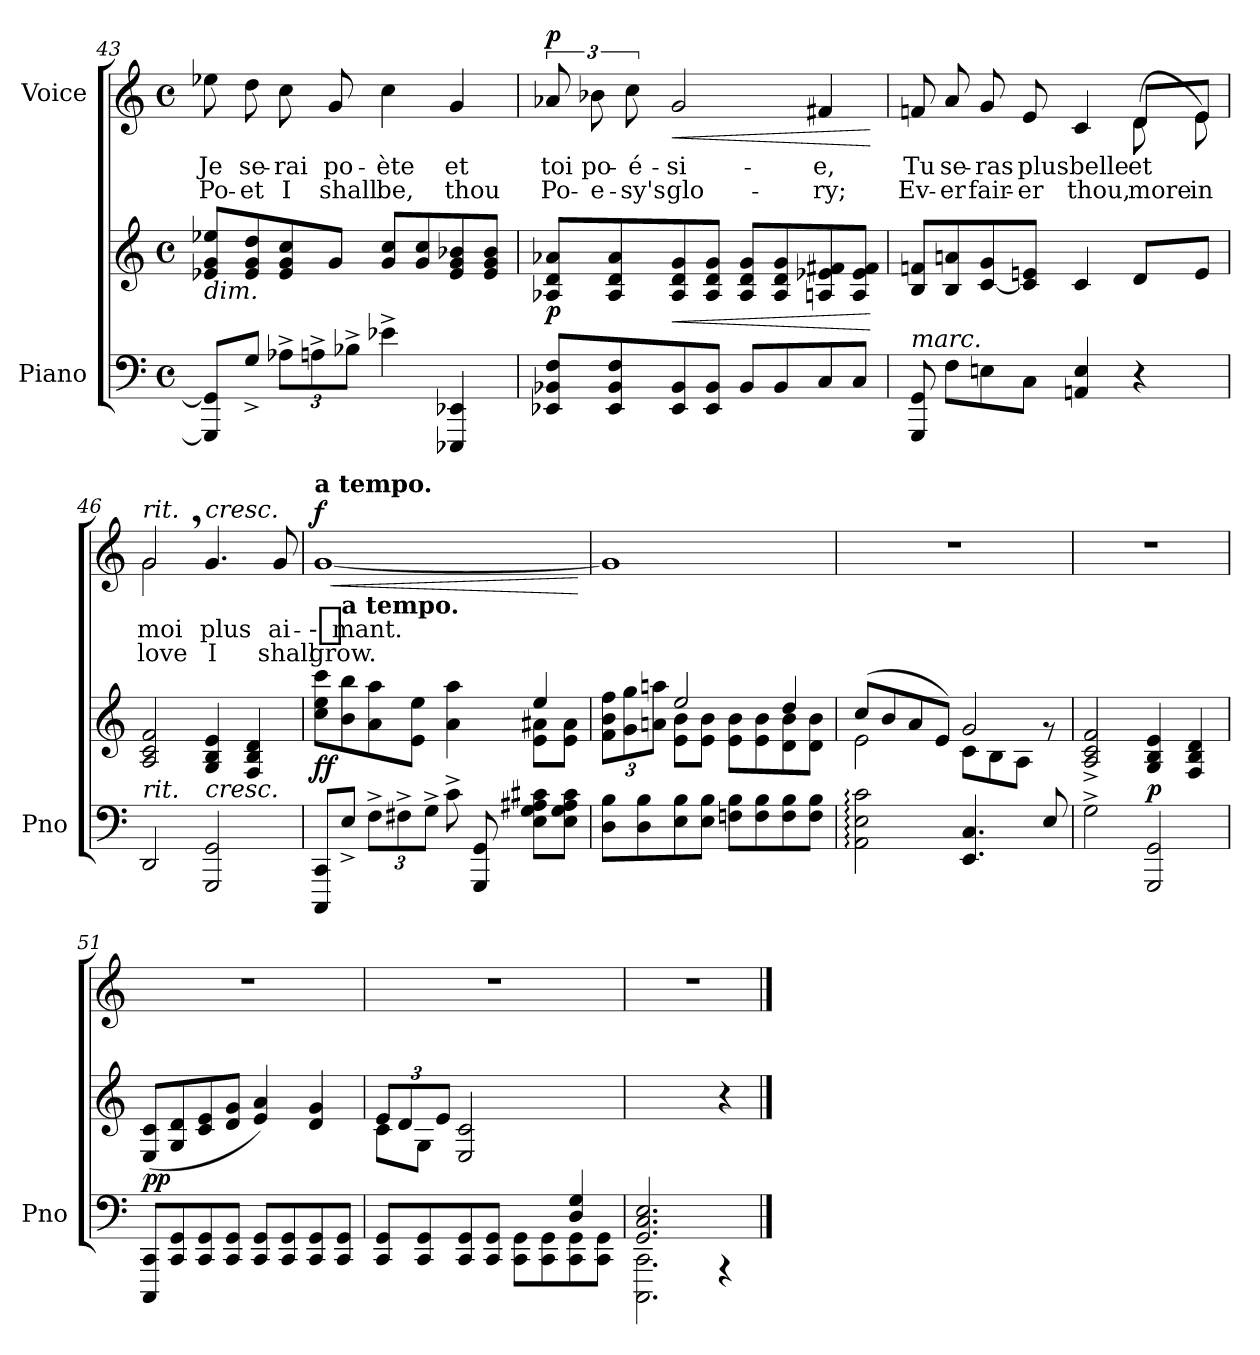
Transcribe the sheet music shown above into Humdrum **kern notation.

**kern	**kern	**dynam	**kern	**text	**text	**dynam
*part2	*part2	*part2	*part1	*part1	*part1	*part1
*staff3	*staff2	*staff2/3	*staff1	*staff1	*staff1	*staff1
*I"Piano	*	*	*I"Voice	*	*	*
*I'Pno	*	*	*	*	*	*
*clefF4	*clefG2	*	*clefG2	*	*	*
*k[]	*k[]	*	*k[]	*	*	*
*M4/4	*M4/4	*	*M4/4	*	*	*
*met(c)	*met(c)	*	*met(c)	*	*	*
=43	=43	=43	=43	=43	=43	=43
!	!LO:TX:b:i:t=dim.	!	!	!	!	!
!	!	!	!	!LO:LY:b	!LO:LY:b	!
8GGG/] 8GG/]L	8e-X/ 8g/ 8ee-X/L	.	8ee-X\	Je	Po-	.
!	!	!	!	!LO:LY:b	!LO:LY:b	!
8G^/J	8e-/ 8g/ 8dd/	.	8dd\	se-	-et	.
*Xbrackettup	*	*	*	*	*	*
!	!	!	!	!LO:LY:b	!LO:LY:b	!
12A-X^\L	8e-/ 8g/ 8cc/	.	8cc\	-rai	I	.
12An^\	.	.	.	.	.	.
!	!	!	!	!LO:LY:b	!LO:LY:b	!
.	8g/J	.	8g/	po-	shall	.
12B-X^\J	.	.	.	.	.	.
!	!	!	!	!LO:LY:b	!LO:LY:b	!
4e-X^\	8g/ 8cc/L	.	4cc\	-ète	be,	.
.	8g/ 8cc/	.	.	.	.	.
!	!	!	!	!LO:LY:b	!LO:LY:b	!
4EEE-X/ 4EE-X/	8e-/ 8g/ 8b-X/	.	4g/	et	thou	.
.	8e-/ 8g/ 8b-/J	.	.	.	.	.
!!LO:LB:g=z
=44	=44	=44	=44	=44	=44	=44
!	!	!LO:DY:b	!	!LO:LY:b	!LO:LY:b	!LO:DY:a
8EE-X/ 8BB-X/ 8F/L	8A-X/ 8d/ 8a-X/L	p	12a-X/	toi	Po-	p
!	!	!	!	!LO:LY:b	!LO:LY:b	!
.	.	.	12b-X\	po-	-e-	.
8EE-/ 8BB-/ 8F/	8A-/ 8d/ 8a-/	.	.	.	.	.
!	!	!	!	!LO:LY:b	!LO:LY:b	!
.	.	.	12cc\	-é-	-sy's	.
!	!	!LO:HP:b	!	!LO:LY:b	!LO:LY:b	!LO:HP:b
8EE-/ 8BB-/	8A-/ 8d/ 8g/	<	2g/	-si-	glo-	<
8EE-/ 8BB-/J	8A-/ 8d/ 8g/J	.	.	.	.	.
8BB-/L	8A-/ 8d/ 8g/L	.	.	.	.	.
8BB-/	8A-/ 8d/ 8g/	.	.	.	.	.
!	!	!	!	!LO:LY:b	!LO:LY:b	!
8C/	8An/ 8e-X/ 8f#X/	.	4f#X/	-e,	-ry;	.
8C/J	8A/ 8e-/ 8f#/J	.	.	.	.	.
.	.	[	.	.	.	[
=45	=45	=45	=45	=45	=45	=45
!	!	!	!LO:TX:a:i:t=marc.	!	!	!
!LO:TX:a:i:t=marc.	!	!	!	!	!	!
!	!	!	!	!LO:LY:b	!LO:LY:b	!
*	*	*	*^	*	*	*
8GGG/ 8GG/	8B/ 8fn/L	.	8fn/	2.ryy	Tu	Ev-	.
!	!	!	!	!	!LO:LY:b	!LO:LY:b	!
8F\L	8B/ 8an/	.	8a/	.	se-	-er	.
!	!	!	!	!	!LO:LY:b	!LO:LY:b	!
8En\	[8c/ 8g/	.	8g/	.	-ras	fair-	.
!	!	!	!	!	!LO:LY:b	!LO:LY:b	!
8C\J	8c/] 8en/J	.	8e/	.	plus	-er	.
!	!	!	!	!	!LO:LY:b	!LO:LY:b	!
4AAn/ 4E/	4c/	.	4c/	.	belle	thou,	.
*	*	*	*MM72	*	*	*	*
!	!	!	!	!	!LO:LY:b	!LO:LY:b	!
4r	8d/L	.	(>8d\	8d/L	-et	more	.
!	!	!	!	!	!	!LO:LY:b	!
.	8e/J	.	8e\)	8e/J	.	in	.
*	*	*	*v	*v	*	*	*
=46	=46	=46	=46	=46	=46	=46
*	*	*	*MM68	*	*	*
*	*	*	*^	*	*	*
!	!	!	!LO:TX:a:i:t=rit.	!	!	!	!
!LO:TX:a:i:t=rit.	!	!	!	!	!	!	!
!	!	!	!	!	!LO:LY:b	!LO:LY:b	!
*	*	*	*	*^	*	*	*
2DD/	2A/ 2c/ 2f/	.	2g,/	2g\	2.ryy	moi	love	.
*	*	*	*MM66	*	*	*	*	*
!	!	!	!LO:TX:a:i:t=cresc.	!	!	!	!	!
!	!LO:TX:b:i:t=cresc.	!	!	!	!	!	!	!
!	!	!	!	!	!	!LO:LY:b	!LO:LY:b	!
2GGG/ 2GG/	4G/ 4B/ 4e/	.	4.g/	2ryy	.	plus	I	.
*	*	*	*MM64	*	*	*	*	*
.	4F/ 4B/ 4d/	.	.	.	4ryy	.	.	.
!	!	!	!	!	!	!LO:LY:b	!LO:LY:b	!
.	.	.	8g/	.	.	ai-	shall	.
!!LO:LB:g=z
=47	=47	=47	=47	=47	=47	=47	=47	=47
*	*^	*	*	*	*	*	*	*
!	!	!	!	!LO:TX:a:B:t=a tempo.	!	!	!	!	!
!	!	!	!LO:DY:b	!	!	!	!LO:LY:b	!LO:LY:b	!LO:HP:b
!	!	!	!	!	!	!	!	!	!LO:DY:n=1:a
*	*	*	*	*	*v	*v	*	*	*
8CCC/ 8CC/L	8cc\ 8ee\ 8ccc\L	2.ryy	ff	[1g	8ryy	-- mant.	grow.	< f
!	!	!	!	!	!LO:TX:b:B:t=a tempo.	!	!	!
8E^/J	8b\ 8bb\	.	.	.	2..ryy	.	.	.
12F^\L	8a\ 8aa\	.	.	.	.	.	.	.
12F#X^\	.	.	.	.	.	.	.	.
.	8e\ 8ee\J	.	.	.	.	.	.	.
12G^\J	.	.	.	.	.	.	.	.
8c^\	4a\ 4aa\	.	.	.	.	.	.	.
8GGG/ 8GG/	.	.	.	.	.	.	.	.
8E\ 8G\ 8A#X\ 8c#X\L	4ee/	8e\ 8a#X\L	.	.	.	.	.	.
8E\ 8G\ 8A#\ 8c#\J	.	8e\ 8a#\J	.	.	.	.	.	.
*	*v	*v	*	*	*	*	*	*
.	.	.	.	.	.	.	[
*	*	*	*v	*v	*	*	*
=48	=48	=48	=48	=48	=48	=48
*	*Xbrackettup	*	*	*	*	*
*	*^	*	*	*	*	*
8D\ 8B\L	12f\ 12b\ 12ff\L	4ryy	.	1g]	.	.	.
.	12g\ 12gg\	.	.	.	.	.	.
8D\ 8B\	.	.	.	.	.	.	.
.	12an\ 12aan\J	.	.	.	.	.	.
8E\ 8B\	2ee/	8e\ 8b\L	.	.	.	.	.
8E\ 8B\J	.	8e\ 8b\J	.	.	.	.	.
8Fn\ 8B\L	.	8e\ 8b\L	.	.	.	.	.
8F\ 8B\	.	8e\ 8b\	.	.	.	.	.
8F\ 8B\	4dd/	8d\ 8b\	.	.	.	.	.
8F\ 8B\J	.	8d\ 8b\J	.	.	.	.	.
=49	=49	=49	=49	=49	=49	=49	=49
!	!	!	!LO:DY:a=2	!	!	!	!
!	!	!	!LO:DY:n=1:a=2	!	!	!	!
2AA\: 2E\: 2c\:	(>8cc:/L	2e\	other-dynamics f	1r	.	.	.
.	8b/	.	.	.	.	.	.
.	8a/	.	.	.	.	.	.
.	8e/J)	.	.	.	.	.	.
4.EE/ 4.C/	2g/	(<8c\L	.	.	.	.	.
.	.	8B\	.	.	.	.	.
.	.	8A\J	.	.	.	.	.
8E/)	.	8rg	.	.	.	.	.
*	*v	*v	*	*	*	*	*
!!LO:PB:g=z
=50	=50	=50	=50	=50	=50	=50
2G^\	2A/^ 2c/^ 2f/^	.	1r	.	.	.
!	!	!LO:DY:a=2	!	!	!	!
2GGG/ 2GG/	4G/ 4B/ 4e/	p	.	.	.	.
.	4F/ 4B/ 4d/	.	.	.	.	.
=51	=51	=51	=51	=51	=51	=51
!	!	!LO:DY:a=2	!	!	!	!
8CCC/ 8CC/L	(>8E/ 8c/L	pp	1r	.	.	.
8CC/ 8GG/	8G/ 8d/	.	.	.	.	.
8CC/ 8GG/	8c/ 8e/	.	.	.	.	.
8CC/ 8GG/J	8d/ 8g/J	.	.	.	.	.
8CC/ 8GG/L	4e/ 4a/)	.	.	.	.	.
8CC/ 8GG/	.	.	.	.	.	.
8CC/ 8GG/	4d/ 4g/	.	.	.	.	.
8CC/ 8GG/J	.	.	.	.	.	.
=52	=52	=52	=52	=52	=52	=52
*^	*^	*	*	*	*	*
2.ryy	8CC/ 8GG/L	12e/L	8c\L	.	1r	.	.	.
.	.	12d/	.	.	.	.	.	.
.	8CC/ 8GG/	.	8G\J	.	.	.	.	.
.	.	12e/J	.	.	.	.	.	.
.	8CC/ 8GG/	2E/ 2c/	4ryy	.	.	.	.	.
.	8CC/ 8GG/J	.	.	.	.	.	.	.
.	8CC\ 8GG\L	.	2ryy	.	.	.	.	.
.	8CC\ 8GG\	.	.	.	.	.	.	.
4D/ 4G/	8CC\ 8GG\	4ryy	.	.	.	.	.	.
.	8CC\ 8GG\J	.	.	.	.	.	.	.
*	*	*v	*v	*	*	*	*	*
=53	=53	=53	=53	=53	=53	=53	=53
2.GG/ 2.C/ 2.E/	2.CCC\ 2.CC\	2.ryy	.	1r	.	.	.
4ryy	4rAAA	4r	.	.	.	.	.
*v	*v	*	*	*	*	*	*
==	==	==	==	==	==	==
*-	*-	*-	*-	*-	*-	*-
